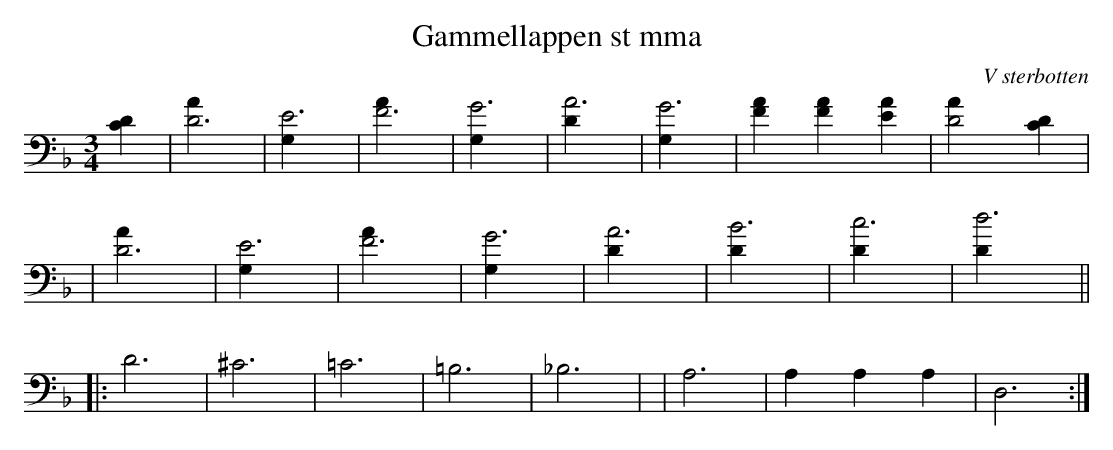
X:1
T:Gammellappen st mma
O:V sterbotten
M:3/4
L:1/4
K:Dm
[CD] | [D3A] | [E3G,] | [F3A]  | [G3G,] | [A3D] | [G3G,] | [FA][FA][EA]  | [D2A] [CD]|
| [D3A] | [E3G,] | [F3A]  | [G3G,] | [A3D] | [B3D] | [c3D] | [d3D] ||
|: D3 | ^C3 | =C3 | =B,3 | _B,3 | |A,3 | A,A,A, | D,3 :|
